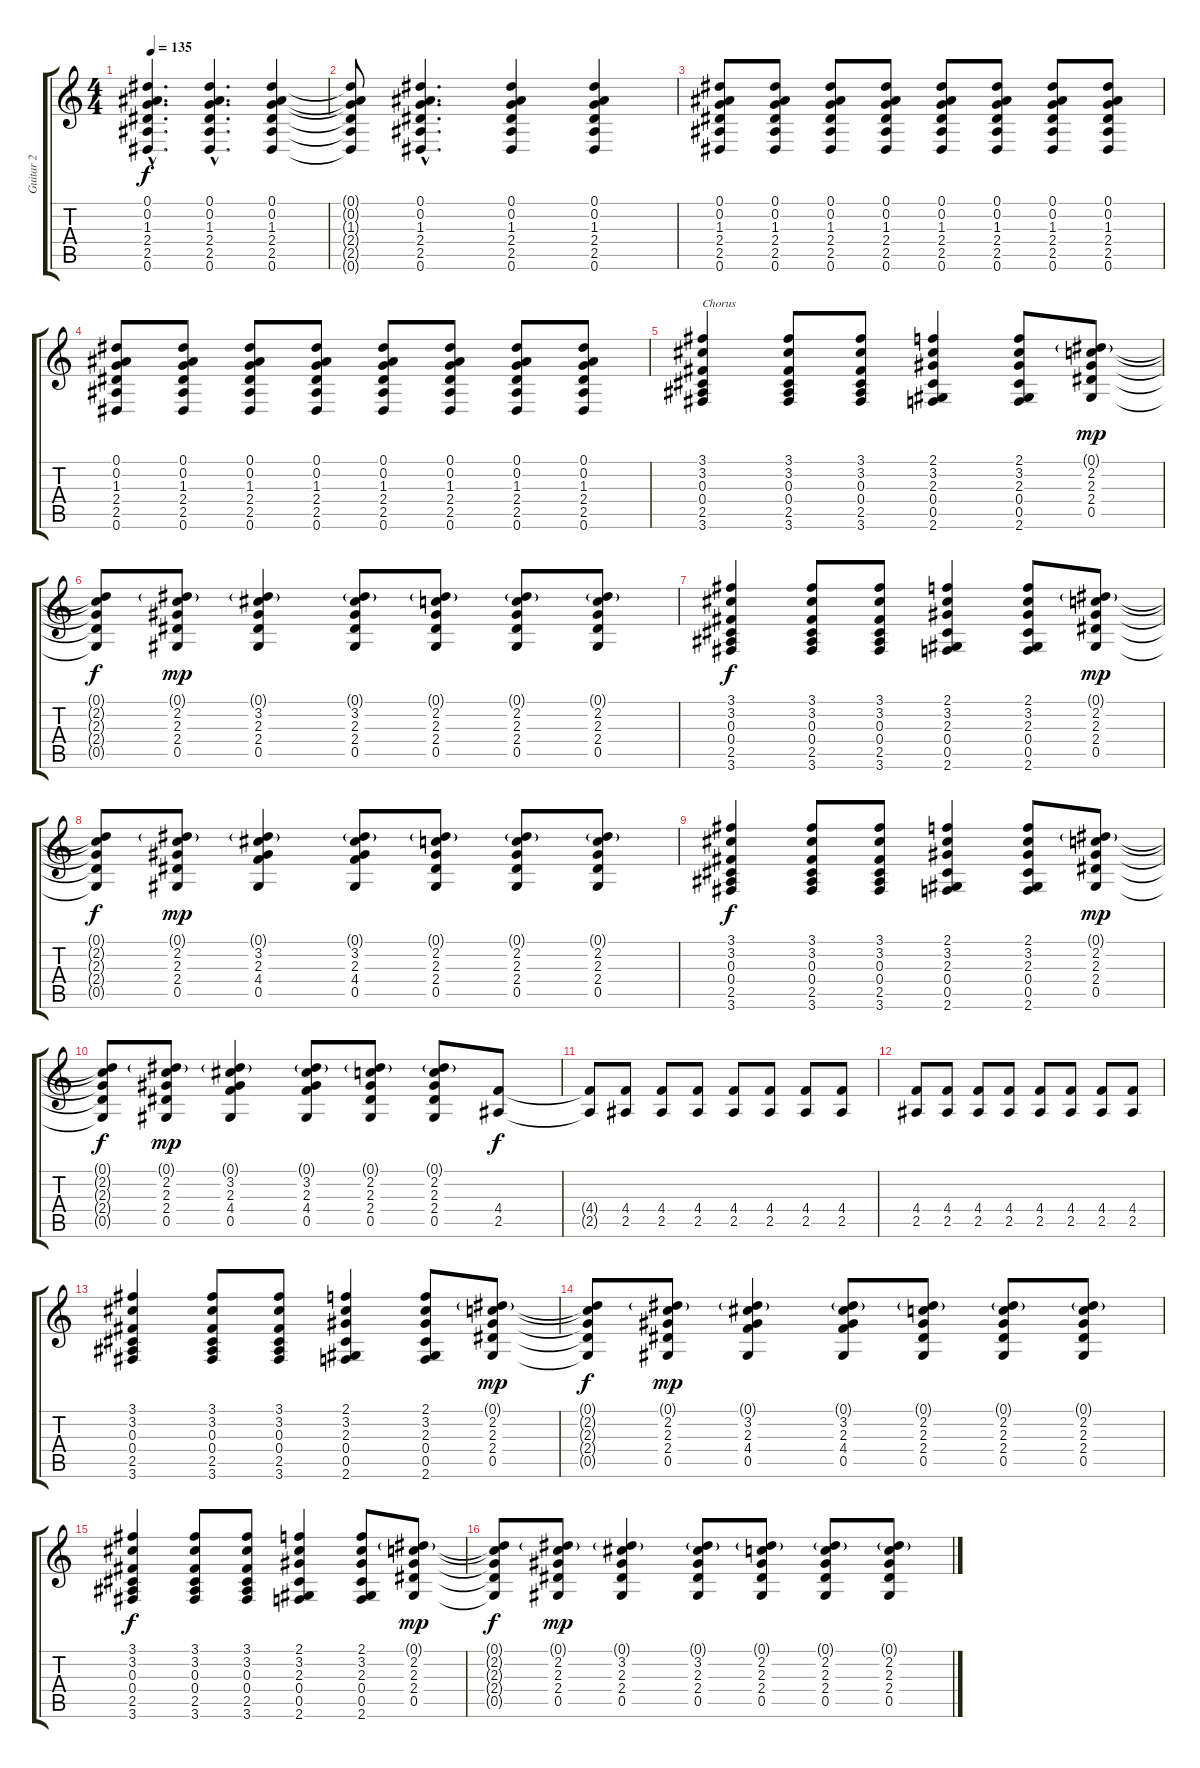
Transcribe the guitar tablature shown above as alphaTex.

\track ("Guitar 2" "Guitar 2") {instrument overdrivenguitar}
\staff {score tabs}
\tuning (Eb4 Bb3 Gb3 Db3 Ab2 Eb2) {hide}
\ts (4 4)
\tempo 135
\clef g2
\ks c
(0.1{hac} 0.2{hac} 1.3{hac} 2.4{hac} 2.5{hac} 0.6{hac}).4{d dy f} (0.1{hac} 0.2{hac} 1.3{hac} 2.4{hac} 2.5{hac} 0.6{hac}).4{d} (0.1 0.2 1.3 2.4 2.5 0.6).4 |
(0.1{t} 0.2{t} 1.3{t} 2.4{t} 2.5{t} 0.6{t}).8 (0.1{hac} 0.2{hac} 1.3{hac} 2.4{hac} 2.5{hac} 0.6{hac}).4{d} (0.1 0.2 1.3 2.4 2.5 0.6).4 (0.1 0.2 1.3 2.4 2.5 0.6).4 |
(0.1 0.2 1.3 2.4 2.5 0.6).8 (0.1 0.2 1.3 2.4 2.5 0.6).8 (0.1 0.2 1.3 2.4 2.5 0.6).8 (0.1 0.2 1.3 2.4 2.5 0.6).8 (0.1 0.2 1.3 2.4 2.5 0.6).8 (0.1 0.2 1.3 2.4 2.5 0.6).8 (0.1 0.2 1.3 2.4 2.5 0.6).8 (0.1 0.2 1.3 2.4 2.5 0.6).8 |
(0.1 0.2 1.3 2.4 2.5 0.6).8 (0.1 0.2 1.3 2.4 2.5 0.6).8 (0.1 0.2 1.3 2.4 2.5 0.6).8 (0.1 0.2 1.3 2.4 2.5 0.6).8 (0.1 0.2 1.3 2.4 2.5 0.6).8 (0.1 0.2 1.3 2.4 2.5 0.6).8 (0.1 0.2 1.3 2.4 2.5 0.6).8 (0.1 0.2 1.3 2.4 2.5 0.6).8 |
(3.1 3.2 0.3 0.4 2.5 3.6).4{txt "Chorus"} (3.1 3.2 0.3 0.4 2.5 3.6).8 (3.1 3.2 0.3 0.4 2.5 3.6).8 (2.1 3.2 2.3 0.4 0.5 2.6).4 (2.1 3.2 2.3 0.4 0.5 2.6).8 (0.1{g} 2.2 2.3 2.4 0.5).8{dy mp} |
(0.1{t} 2.2{t} 2.3{t} 2.4{t} 0.5{t}).8{dy f} (0.1{g} 2.2 2.3 2.4 0.5).8{dy mp} (0.1{g} 3.2 2.3 2.4 0.5).4 (0.1{g} 3.2 2.3 2.4 0.5).8 (0.1{g} 2.2 2.3 2.4 0.5).8 (0.1{g} 2.2 2.3 2.4 0.5).8 (0.1{g} 2.2 2.3 2.4 0.5).8 |
(3.1 3.2 0.3 0.4 2.5 3.6).4{dy f} (3.1 3.2 0.3 0.4 2.5 3.6).8 (3.1 3.2 0.3 0.4 2.5 3.6).8 (2.1 3.2 2.3 0.4 0.5 2.6).4 (2.1 3.2 2.3 0.4 0.5 2.6).8 (0.1{g} 2.2 2.3 2.4 0.5).8{dy mp} |
(0.1{t} 2.2{t} 2.3{t} 2.4{t} 0.5{t}).8{dy f} (0.1{g} 2.2 2.3 2.4 0.5).8{dy mp} (0.1{g} 3.2 2.3 4.4 0.5).4 (0.1{g} 3.2 2.3 4.4 0.5).8 (0.1{g} 2.2 2.3 2.4 0.5).8 (0.1{g} 2.2 2.3 2.4 0.5).8 (0.1{g} 2.2 2.3 2.4 0.5).8 |
(3.1 3.2 0.3 0.4 2.5 3.6).4{dy f} (3.1 3.2 0.3 0.4 2.5 3.6).8 (3.1 3.2 0.3 0.4 2.5 3.6).8 (2.1 3.2 2.3 0.4 0.5 2.6).4 (2.1 3.2 2.3 0.4 0.5 2.6).8 (0.1{g} 2.2 2.3 2.4 0.5).8{dy mp} |
(0.1{t} 2.2{t} 2.3{t} 2.4{t} 0.5{t}).8{dy f} (0.1{g} 2.2 2.3 2.4 0.5).8{dy mp} (0.1{g} 3.2 2.3 4.4 0.5).4 (0.1{g} 3.2 2.3 4.4 0.5).8 (0.1{g} 2.2 2.3 2.4 0.5).8 (0.1{g} 2.2 2.3 2.4 0.5).8 (4.4 2.5).8{dy f} |
(4.4{t} 2.5{t}).8 (4.4 2.5).8 (4.4 2.5).8 (4.4 2.5).8 (4.4 2.5).8 (4.4 2.5).8 (4.4 2.5).8 (4.4 2.5).8 |
(4.4 2.5).8 (4.4 2.5).8 (4.4 2.5).8 (4.4 2.5).8 (4.4 2.5).8 (4.4 2.5).8 (4.4 2.5).8 (4.4 2.5).8 |
(3.1 3.2 0.3 0.4 2.5 3.6).4 (3.1 3.2 0.3 0.4 2.5 3.6).8 (3.1 3.2 0.3 0.4 2.5 3.6).8 (2.1 3.2 2.3 0.4 0.5 2.6).4 (2.1 3.2 2.3 0.4 0.5 2.6).8 (0.1{g} 2.2 2.3 2.4 0.5).8{dy mp} |
(0.1{t} 2.2{t} 2.3{t} 2.4{t} 0.5{t}).8{dy f} (0.1{g} 2.2 2.3 2.4 0.5).8{dy mp} (0.1{g} 3.2 2.3 4.4 0.5).4 (0.1{g} 3.2 2.3 4.4 0.5).8 (0.1{g} 2.2 2.3 2.4 0.5).8 (0.1{g} 2.2 2.3 2.4 0.5).8 (0.1{g} 2.2 2.3 2.4 0.5).8 |
(3.1 3.2 0.3 0.4 2.5 3.6).4{dy f} (3.1 3.2 0.3 0.4 2.5 3.6).8 (3.1 3.2 0.3 0.4 2.5 3.6).8 (2.1 3.2 2.3 0.4 0.5 2.6).4 (2.1 3.2 2.3 0.4 0.5 2.6).8 (0.1{g} 2.2 2.3 2.4 0.5).8{dy mp} |
(0.1{t} 2.2{t} 2.3{t} 2.4{t} 0.5{t}).8{dy f} (0.1{g} 2.2 2.3 2.4 0.5).8{dy mp} (0.1{g} 3.2 2.3 2.4 0.5).4 (0.1{g} 3.2 2.3 2.4 0.5).8 (0.1{g} 2.2 2.3 2.4 0.5).8 (0.1{g} 2.2 2.3 2.4 0.5).8 (0.1{g} 2.2 2.3 2.4 0.5).8
